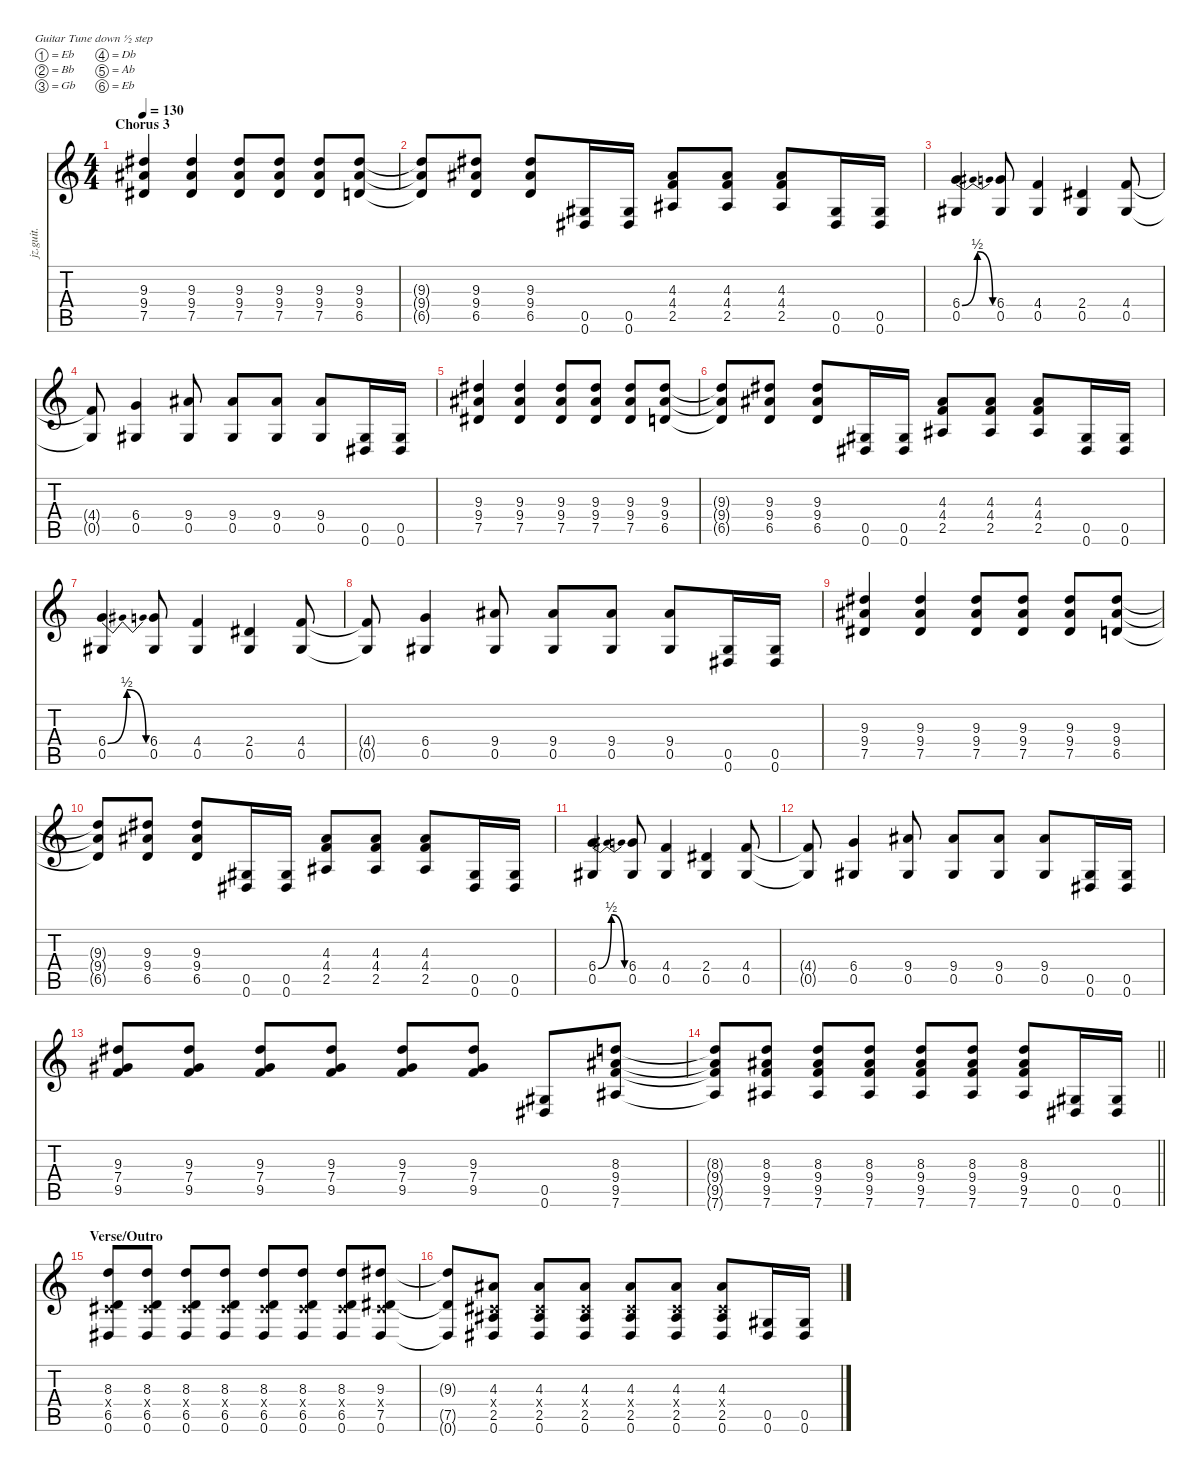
\defaultSystemsLayout 4
\hideDynamics
\bracketExtendMode nobrackets
\otherSystemsTrackNameOrientation horizontal
\track ("Billy" "jz.guit.") {instrument electricguitarjazz}
\staff {score tabs}
\tuning (Eb4 Bb3 Gb3 Db3 Ab2 Eb2)
\ts (4 4)
\section ("" "Chorus 3")
\tempo 130
\clef g2
\ks c
(9.3{acc #} 9.4{acc #} 7.5{acc #}).4{dy f beam Up} (9.3{acc #} 9.4{acc #} 7.5{acc #}).4{beam Up} (9.3{acc #} 9.4{acc #} 7.5{acc #}).8{beam Up} (9.3{acc #} 9.4{acc #} 7.5{acc #}).8{beam Up} (9.3{acc #} 9.4{acc #} 7.5{acc #}).8{beam Up} (9.3{acc #} 9.4{acc #} 6.5).8{beam Up} |
(9.3{t acc #} 9.4{t acc #} 6.5{t}).8{beam Up} (9.3{acc #} 9.4{acc #} 6.5).8{beam Up} (9.3{acc #} 9.4{acc #} 6.5).8{beam Up} (0.5{acc #} 0.6{acc #}).16{beam Up} (0.5{acc #} 0.6{acc #}).16{beam Up} (4.3{acc #} 4.4 2.5{acc #}).8{beam Up} (4.3{acc #} 4.4 2.5{acc #}).8{beam Up} (4.3{acc #} 4.4 2.5{acc #}).8{beam Up} (0.5{acc #} 0.6{acc #}).16{beam Up} (0.5{acc #} 0.6{acc #}).16{beam Up} |
(6.4{be (bendrelease 0 0 9.999999599999999 2 19.999999199999998 2 30 0)} 0.5{acc #}).4{beam Up} (6.4 0.5{acc #}).8{beam Up} (4.4 0.5{acc #}).4{beam Up} (2.4{acc #} 0.5{acc #}).4{beam Up} (4.4 0.5{acc #}).8{beam Up} |
(4.4{t} 0.5{t acc #}).8{beam Up} (6.4 0.5{acc #}).4{beam Up} (9.4{acc #} 0.5{acc #}).8{beam Up} (9.4{acc #} 0.5{acc #}).8{beam Up} (9.4{acc #} 0.5{acc #}).8{beam Up} (9.4{acc #} 0.5{acc #}).8{beam Up} (0.5{acc #} 0.6{acc #}).16{beam Up} (0.5{acc #} 0.6{acc #}).16{beam Up} |
(9.3{acc #} 9.4{acc #} 7.5{acc #}).4{beam Up} (9.3{acc #} 9.4{acc #} 7.5{acc #}).4{beam Up} (9.3{acc #} 9.4{acc #} 7.5{acc #}).8{beam Up} (9.3{acc #} 9.4{acc #} 7.5{acc #}).8{beam Up} (9.3{acc #} 9.4{acc #} 7.5{acc #}).8{beam Up} (9.3{acc #} 9.4{acc #} 6.5).8{beam Up} |
(9.3{t acc #} 9.4{t acc #} 6.5{t}).8{beam Up} (9.3{acc #} 9.4{acc #} 6.5).8{beam Up} (9.3{acc #} 9.4{acc #} 6.5).8{beam Up} (0.5{acc #} 0.6{acc #}).16{beam Up} (0.5{acc #} 0.6{acc #}).16{beam Up} (4.3{acc #} 4.4 2.5{acc #}).8{beam Up} (4.3{acc #} 4.4 2.5{acc #}).8{beam Up} (4.3{acc #} 4.4 2.5{acc #}).8{beam Up} (0.5{acc #} 0.6{acc #}).16{beam Up} (0.5{acc #} 0.6{acc #}).16{beam Up} |
(6.4{be (bendrelease 0 0 9.999999599999999 2 19.999999199999998 2 30 0)} 0.5{acc #}).4{beam Up} (6.4 0.5{acc #}).8{beam Up} (4.4 0.5{acc #}).4{beam Up} (2.4{acc #} 0.5{acc #}).4{beam Up} (4.4 0.5{acc #}).8{beam Up} |
(4.4{t} 0.5{t acc #}).8{beam Up} (6.4 0.5{acc #}).4{beam Up} (9.4{acc #} 0.5{acc #}).8{beam Up} (9.4{acc #} 0.5{acc #}).8{beam Up} (9.4{acc #} 0.5{acc #}).8{beam Up} (9.4{acc #} 0.5{acc #}).8{beam Up} (0.5{acc #} 0.6{acc #}).16{beam Up} (0.5{acc #} 0.6{acc #}).16{beam Up} |
(9.3{acc #} 9.4{acc #} 7.5{acc #}).4{beam Up} (9.3{acc #} 9.4{acc #} 7.5{acc #}).4{beam Up} (9.3{acc #} 9.4{acc #} 7.5{acc #}).8{beam Up} (9.3{acc #} 9.4{acc #} 7.5{acc #}).8{beam Up} (9.3{acc #} 9.4{acc #} 7.5{acc #}).8{beam Up} (9.3{acc #} 9.4{acc #} 6.5).8{beam Up} |
(9.3{t acc #} 9.4{t acc #} 6.5{t}).8{beam Up} (9.3{acc #} 9.4{acc #} 6.5).8{beam Up} (9.3{acc #} 9.4{acc #} 6.5).8{beam Up} (0.5{acc #} 0.6{acc #}).16{beam Up} (0.5{acc #} 0.6{acc #}).16{beam Up} (4.3{acc #} 4.4 2.5{acc #}).8{beam Up} (4.3{acc #} 4.4 2.5{acc #}).8{beam Up} (4.3{acc #} 4.4 2.5{acc #}).8{beam Up} (0.5{acc #} 0.6{acc #}).16{beam Up} (0.5{acc #} 0.6{acc #}).16{beam Up} |
(6.4{be (bendrelease 0 0 9.999999599999999 2 19.999999199999998 2 30 0)} 0.5{acc #}).4{beam Up} (6.4 0.5{acc #}).8{beam Up} (4.4 0.5{acc #}).4{beam Up} (2.4{acc #} 0.5{acc #}).4{beam Up} (4.4 0.5{acc #}).8{beam Up} |
(4.4{t} 0.5{t acc #}).8{beam Up} (6.4 0.5{acc #}).4{beam Up} (9.4{acc #} 0.5{acc #}).8{beam Up} (9.4{acc #} 0.5{acc #}).8{beam Up} (9.4{acc #} 0.5{acc #}).8{beam Up} (9.4{acc #} 0.5{acc #}).8{beam Up} (0.5{acc #} 0.6{acc #}).16{beam Up} (0.5{acc #} 0.6{acc #}).16{beam Up} |
(9.3{acc #} 7.4{acc #} 9.5).8{beam Up} (9.3{acc #} 7.4{acc #} 9.5).8{beam Up} (9.3{acc #} 7.4{acc #} 9.5).8{beam Up} (9.3{acc #} 7.4{acc #} 9.5).8{beam Up} (9.3{acc #} 7.4{acc #} 9.5).8{beam Up} (9.3{acc #} 7.4{acc #} 9.5).8{beam Up} (0.5{acc #} 0.6{acc #}).8{beam Up} (8.3 9.4{acc #} 9.5 7.6{acc #}).8{beam Up} |
\barLineRight lightlight
(8.3{t} 9.4{t acc #} 9.5{t} 7.6{t acc #}).8{beam Up} (8.3 9.4{acc #} 9.5 7.6{acc #}).8{beam Up} (8.3 9.4{acc #} 9.5 7.6{acc #}).8{beam Up} (8.3 9.4{acc #} 9.5 7.6{acc #}).8{beam Up} (8.3 9.4{acc #} 9.5 7.6{acc #}).8{beam Up} (8.3 9.4{acc #} 9.5 7.6{acc #}).8{beam Up} (8.3 9.4{acc #} 9.5 7.6{acc #}).8{beam Up} (0.5{acc #} 0.6{acc #}).16{beam Up} (0.5{acc #} 0.6{acc #}).16{beam Up} |
\section ("" "Verse/Outro")
(8.3 0.4{x acc #} 6.5 0.6{acc #}).8{beam Up} (8.3 0.4{x acc #} 6.5 0.6{acc #}).8{beam Up} (8.3 0.4{x acc #} 6.5 0.6{acc #}).8{beam Up} (8.3 0.4{x acc #} 6.5 0.6{acc #}).8{beam Up} (8.3 0.4{x acc #} 6.5 0.6{acc #}).8{beam Up} (8.3 0.4{x acc #} 6.5 0.6{acc #}).8{beam Up} (8.3 0.4{x acc #} 6.5 0.6{acc #}).8{beam Up} (9.3{acc #} 0.4{x acc #} 7.5{acc #} 0.6{acc #}).8{beam Up} |
(9.3{t acc #} 7.5{t acc #} 0.6{t acc #}).8{beam Up} (4.3{acc #} 0.4{x acc #} 2.5{acc #} 0.6{acc #}).8{beam Up} (4.3{acc #} 0.4{x acc #} 2.5{acc #} 0.6{acc #}).8{beam Up} (4.3{acc #} 0.4{x acc #} 2.5{acc #} 0.6{acc #}).8{beam Up} (4.3{acc #} 0.4{x acc #} 2.5{acc #} 0.6{acc #}).8{beam Up} (4.3{acc #} 0.4{x acc #} 2.5{acc #} 0.6{acc #}).8{beam Up} (4.3{acc #} 0.4{x acc #} 2.5{acc #} 0.6{acc #}).8{beam Up} (0.5{acc #} 0.6{acc #}).16{beam Up} (0.5{acc #} 0.6{acc #}).16{beam Up}
